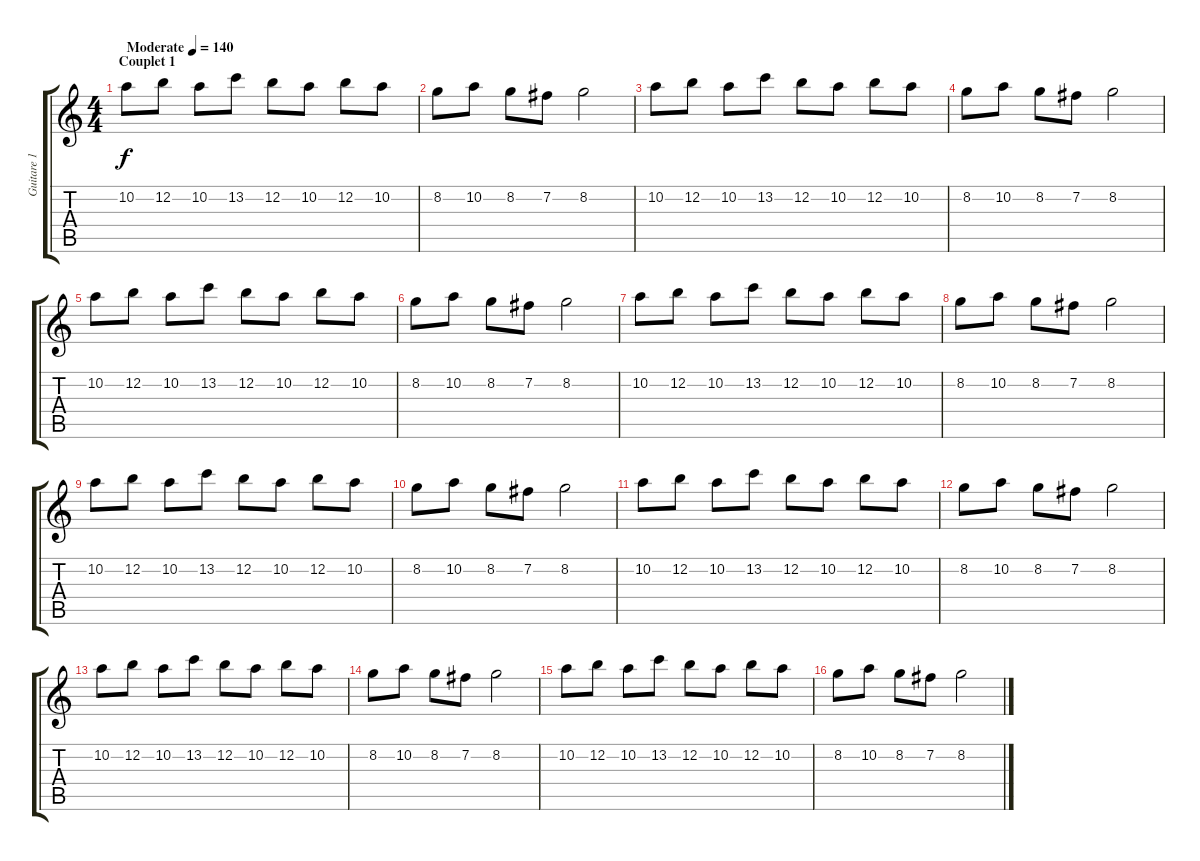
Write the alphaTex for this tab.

\track ("Guitare 1" "Guitare 1") {instrument distortionguitar}
\staff {score tabs}
\tuning (E4 B3 G3 D3 A2 E2) {hide}
\ts (4 4)
\section ("" "Couplet 1")
\tempo (140 "Moderate")
\clef g2
\ks c
10.2.8{dy f instrument distortionguitar} 12.2.8 10.2.8 13.2.8 12.2.8 10.2.8 12.2.8 10.2.8 |
8.2.8 10.2.8 8.2.8 7.2.8 8.2.2 |
10.2.8 12.2.8 10.2.8 13.2.8 12.2.8 10.2.8 12.2.8 10.2.8 |
8.2.8 10.2.8 8.2.8 7.2.8 8.2.2 |
10.2.8 12.2.8 10.2.8 13.2.8 12.2.8 10.2.8 12.2.8 10.2.8 |
8.2.8 10.2.8 8.2.8 7.2.8 8.2.2 |
10.2.8 12.2.8 10.2.8 13.2.8 12.2.8 10.2.8 12.2.8 10.2.8 |
8.2.8 10.2.8 8.2.8 7.2.8 8.2.2 |
10.2.8 12.2.8 10.2.8 13.2.8 12.2.8 10.2.8 12.2.8 10.2.8 |
8.2.8 10.2.8 8.2.8 7.2.8 8.2.2 |
10.2.8 12.2.8 10.2.8 13.2.8 12.2.8 10.2.8 12.2.8 10.2.8 |
8.2.8 10.2.8 8.2.8 7.2.8 8.2.2 |
10.2.8 12.2.8 10.2.8 13.2.8 12.2.8 10.2.8 12.2.8 10.2.8 |
8.2.8 10.2.8 8.2.8 7.2.8 8.2.2 |
10.2.8 12.2.8 10.2.8 13.2.8 12.2.8 10.2.8 12.2.8 10.2.8 |
8.2.8 10.2.8 8.2.8 7.2.8 8.2.2
